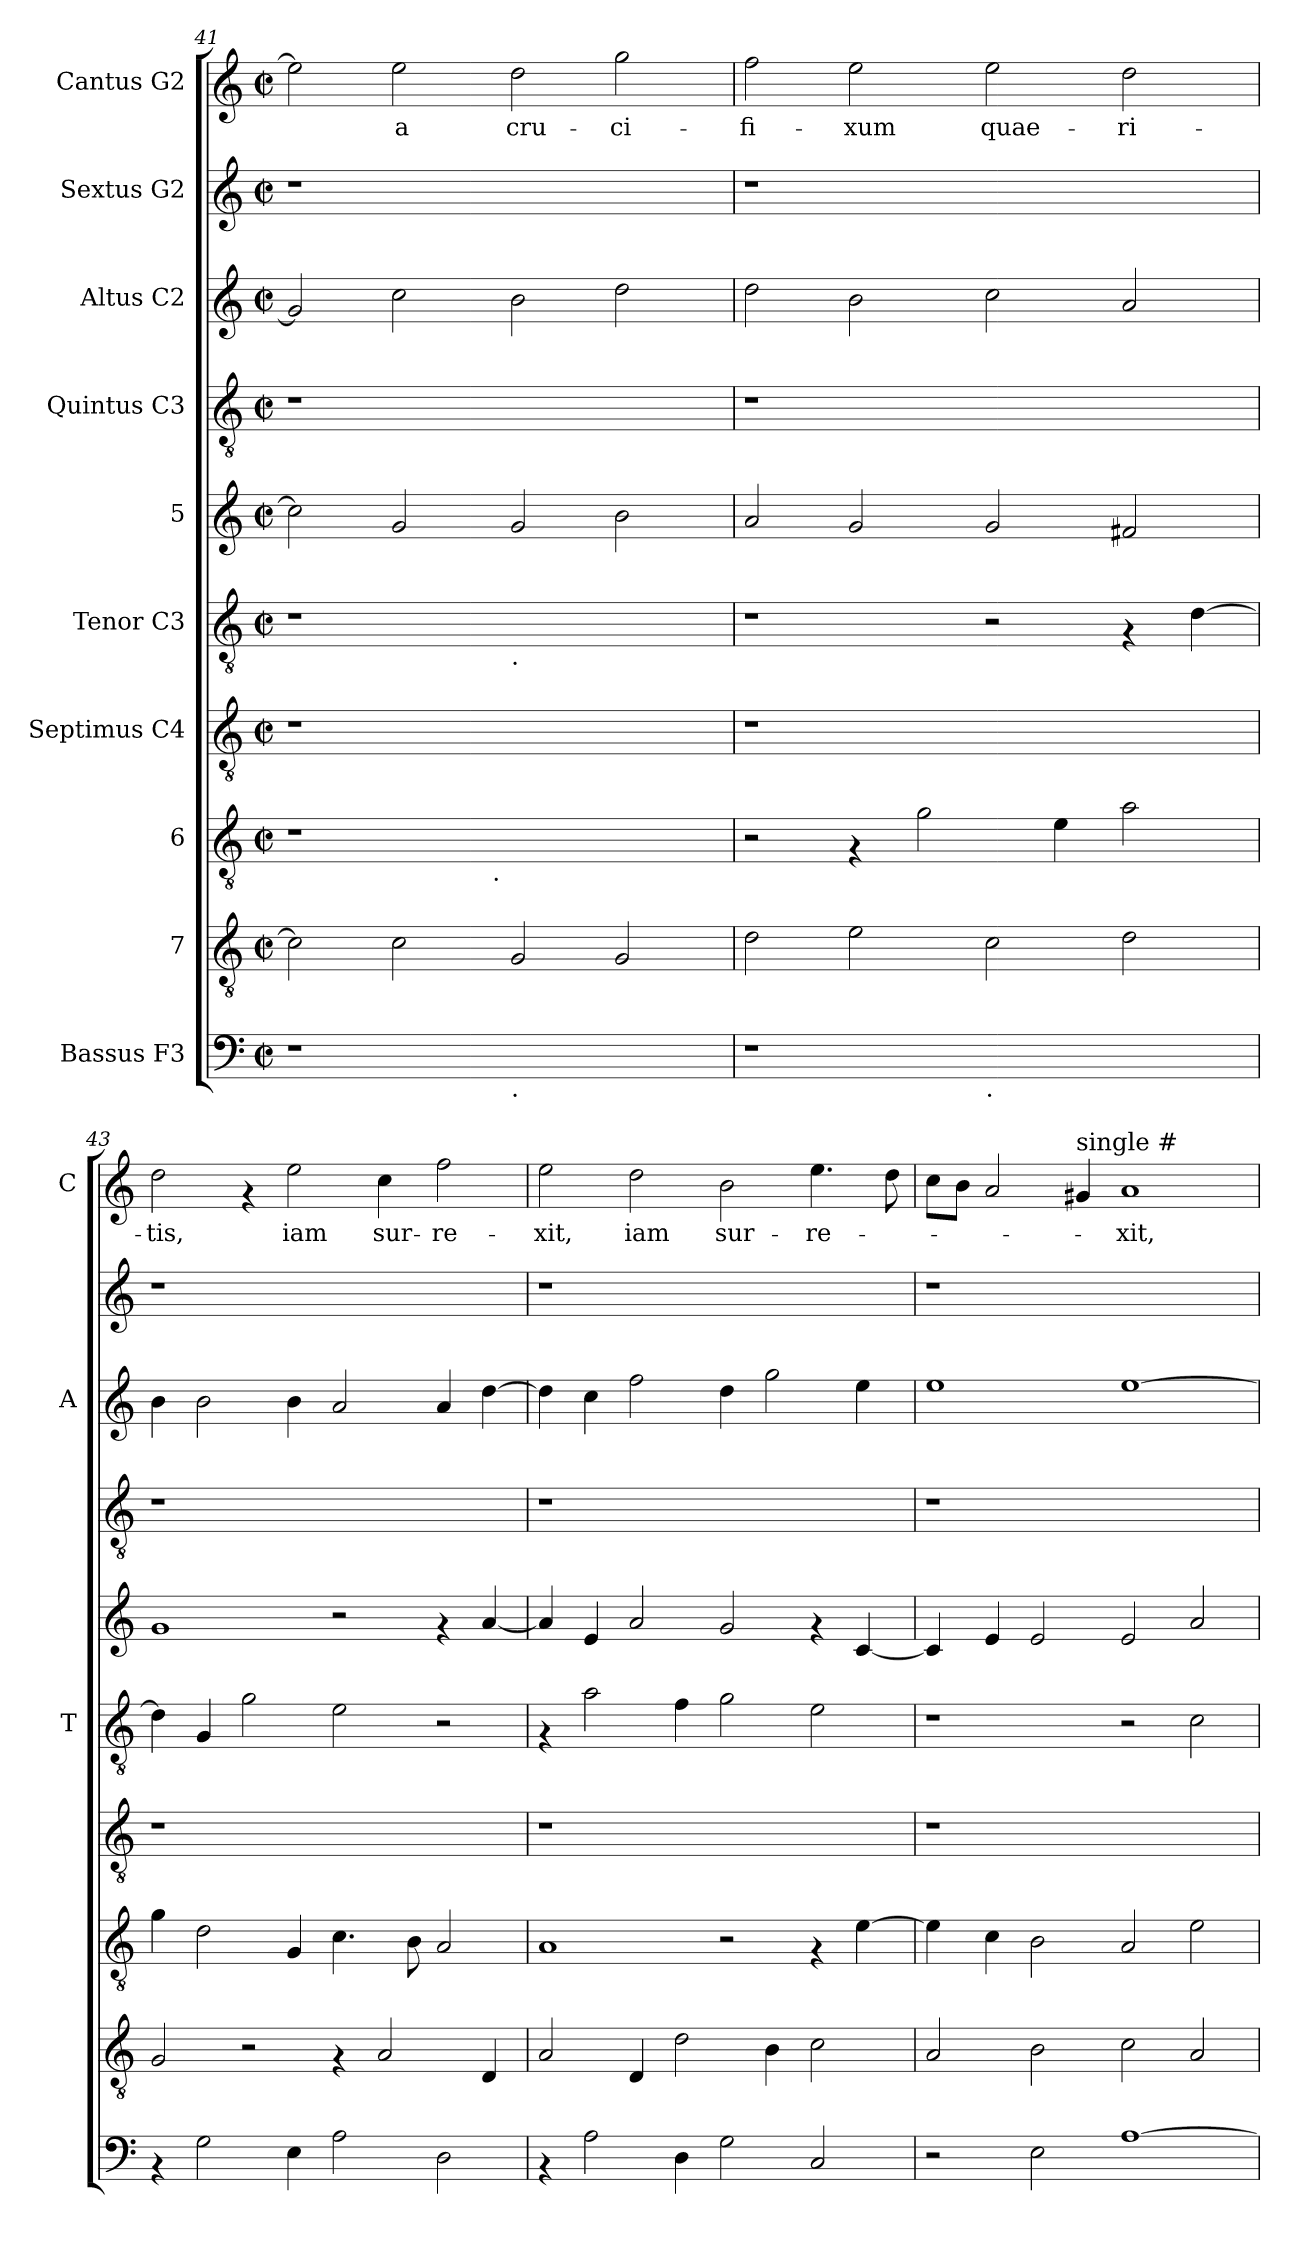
**kern	**kern	**kern	**kern	**kern	**kern	**kern	**kern	**kern	**kern	**text
*part10	*part9	*part8	*part7	*part6	*part5	*part4	*part3	*part2	*part1	*part1
*staff10	*staff9	*staff8	*staff7	*staff6	*staff5	*staff4	*staff3	*staff2	*staff1	*staff1
*I"Bassus F3	*I"7	*I"6	*I"Septimus C4	*I"Tenor C3	*I"5	*I"Quintus C3	*I"Altus C2	*I"Sextus G2	*I"Cantus G2	*
*	*	*	*	*I'T	*	*	*I'A	*	*I'C	*
*clefF4	*clefGv2	*clefGv2	*clefGv2	*clefGv2	*clefG2	*clefGv2	*clefG2	*clefG2	*clefG2	*
*ITrd7c12	*	*	*	*	*	*	*	*	*	*
*k[]	*k[]	*k[]	*k[]	*k[]	*k[]	*k[]	*k[]	*k[]	*k[]	*
*C:	*C:	*C:	*C:	*C:	*C:	*C:	*C:	*C:	*C:	*
*M2/2	*M2/2	*M2/2	*M2/2	*M2/2	*M2/2	*M2/2	*M2/2	*M2/2	*M2/2	*
*met(c|)	*met(c|)	*met(c|)	*met(c|)	*met(c|)	*met(c|)	*met(c|)	*met(c|)	*met(c|)	*met(c|)	*
=41	=41	=41	=41	=41	=41	=41	=41	=41	=41	=41
*	*	*^	*	*	*	*	*	*	*	*
1r	2c\]	1r	2ryy	1r	1r	2cc\]	1r	2g/]	1r	2ee\]	.
!	!	!	!	!	!	!	!	!	!	!	!LO:LY:b
.	2c\	.	4...ryy	.	.	2g/	.	2cc\	.	2ee\	-a
!	!	!	!LO:TX:b:t=.	!	!	!	!	!	!	!	!
.	.	.	1ryy	.	.	.	.	.	.	.	.
!	!	!	!	!	!LO:TX:b:t=.	!	!	!	!	!	!
!LO:TX:b:t=.	!	!	!	!	!	!	!	!	!	!	!
!	!	!	!	!	!	!	!	!	!	!	!LO:LY:b
1ryy	2G/	1ryy	.	1ryy	1ryy	2g/	1ryy	2b\	1ryy	2dd\	cru-
!	!	!	!	!	!	!	!	!	!	!	!LO:LY:b
.	2G/	.	.	.	.	2b\	.	2dd\	.	2gg\	-ci-
.	.	.	32ryy	.	.	.	.	.	.	.	.
=42	=42	=42	=42	=42	=42	=42	=42	=42	=42	=42	=42
!	!	!	!	!	!	!	!	!	!	!	!LO:LY:b
*	*	*v	*v	*	*	*	*	*	*	*	*
1r	2d\	2r	1r	1r	2a/	1r	2dd\	1r	2ff\	-fi-
!	!	!	!	!	!	!	!	!	!	!LO:LY:b
.	2e\	4rF	.	.	2g/	.	2b\	.	2ee\	-xum
.	.	2g\	.	.	.	.	.	.	.	.
!LO:TX:b:t=.	!	!	!	!	!	!	!	!	!	!
!	!	!	!	!	!	!	!	!	!	!LO:LY:b
1ryy	2c\	.	1ryy	2r	2g/	1ryy	2cc\	1ryy	2ee\	quae-
.	.	4e\	.	.	.	.	.	.	.	.
!	!	!	!	!	!	!	!	!	!	!LO:LY:b
.	2d\	2a\	.	4rF	2f#X/	.	2a/	.	2dd\	-ri-
.	.	.	.	[>4d\	.	.	.	.	.	.
=43	=43	=43	=43	=43	=43	=43	=43	=43	=43	=43
!	!	!	!	!	!	!	!	!	!	!LO:LY:b
4rAA	2G/	4g\	1r	4d\]	1g	1r	4b\	1r	2dd\	-tis,
2GG\	.	2d\	.	4G/	.	.	2b\	.	.	.
.	2r	.	.	2g\	.	.	.	.	4rf	.
!	!	!	!	!	!	!	!	!	!	!LO:LY:b
4EE\	.	4G/	.	.	.	.	4b\	.	2ee\	iam
2AA\	4rF	4.c\	1ryy	2e\	2r	1ryy	2a/	1ryy	.	.
!	!	!	!	!	!	!	!	!	!	!LO:LY:b
.	2A/	.	.	.	.	.	.	.	4cc\	sur-
.	.	8B\	.	.	.	.	.	.	.	.
!	!	!	!	!	!	!	!	!	!	!LO:LY:b
2DD\	.	2A/	.	2r	4rf	.	4a/	.	2ff\	-re-
.	4D/	.	.	.	[<4a/	.	[<4dd\	.	.	.
!!LO:LB:g=z
=44	=44	=44	=44	=44	=44	=44	=44	=44	=44	=44
!	!	!	!	!	!	!	!	!	!	!LO:LY:b
4rAA	2A/	1A	1r	4rF	4a/]	1r	4dd\]	1r	2ee\	-xit,
2AA\	.	.	.	2a\	4e/	.	4cc\	.	.	.
!	!	!	!	!	!	!	!	!	!	!LO:LY:b
.	4D/	.	.	.	2a/	.	2ff\	.	2dd\	iam
4DD\	2d\	.	.	4f\	.	.	.	.	.	.
!	!	!	!	!	!	!	!	!	!	!LO:LY:b
2GG\	.	2r	1ryy	2g\	2g/	1ryy	4dd\	1ryy	2b\	sur-
.	4B\	.	.	.	.	.	2gg\	.	.	.
!	!	!	!	!	!	!	!	!	!	!LO:LY:b
2CC/	2c\	4rF	.	2e\	4rf	.	.	.	4.ee\	-re-
.	.	[>4e\	.	.	[<4c/	.	4ee\	.	.	.
.	.	.	.	.	.	.	.	.	8dd\	.
=45	=45	=45	=45	=45	=45	=45	=45	=45	=45	=45
2r	2A/	4e\]	1r	1r	4c/]	1r	1ee	1r	8cc\L	.
.	.	.	.	.	.	.	.	.	8b\J	.
.	.	4c\	.	.	4e/	.	.	.	2a/	.
2EE\	2B\	2B\	.	.	2e/	.	.	.	.	.
!	!	!	!	!	!	!	!	!	!LO:TX:a:t=single #	!
.	.	.	.	.	.	.	.	.	4g#/	.
!	!	!	!	!	!	!	!	!	!	!LO:LY:b
[>1AA	2c\	2A/	1ryy	2r	2e/	1ryy	[>1ee	1ryy	1a	-xit,
.	2A/	2e\	.	2c\	2a/	.	.	.	.	.
=	=	=	=	=	=	=	=	=	=	=
*-	*-	*-	*-	*-	*-	*-	*-	*-	*-	*-
